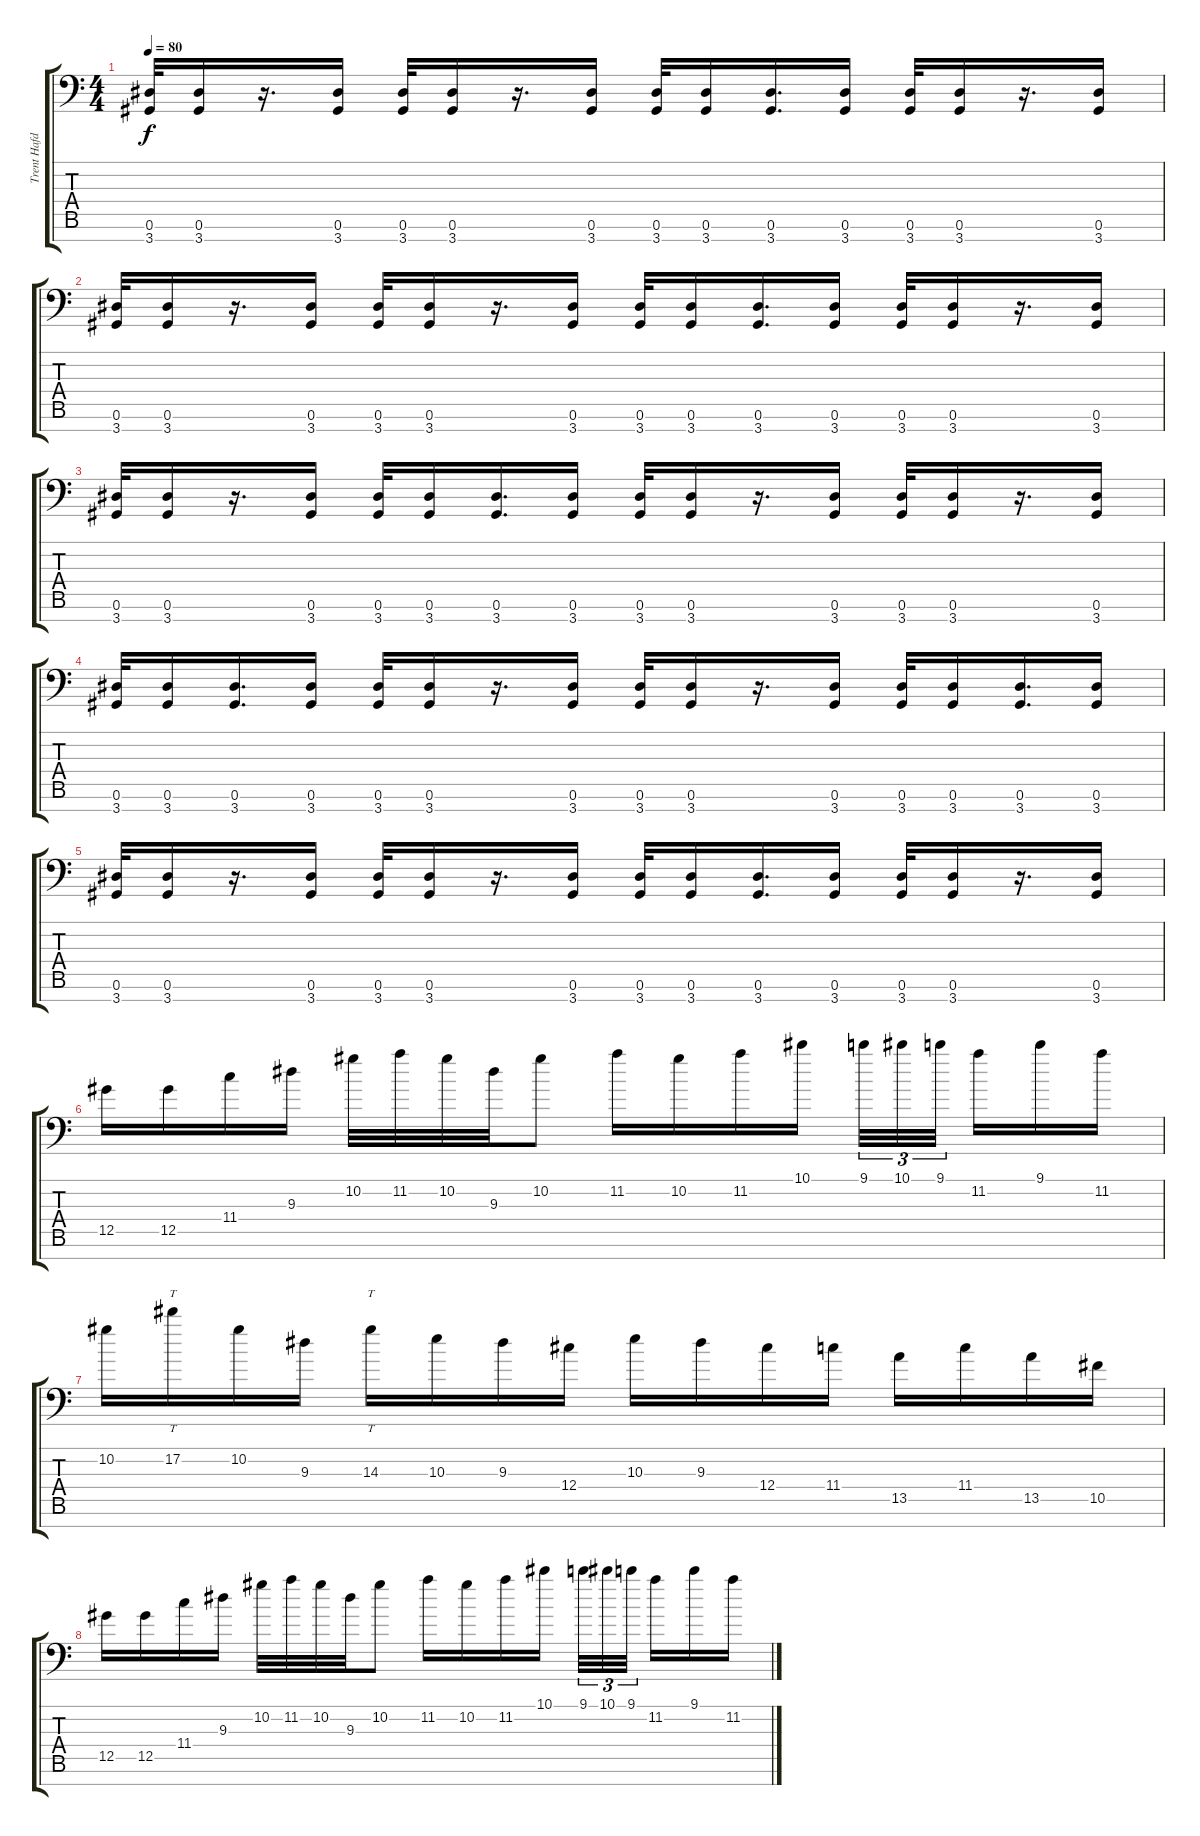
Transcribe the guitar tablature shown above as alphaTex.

\track ("Trent Hafdahl" "Trent Hafd") {instrument distortionguitar}
\staff {score tabs}
\tuning (Eb4 Bb3 Gb3 Db3 Ab2 Eb2 F1) {hide}
\ts (4 4)
\tempo 80
\clef f4
\ks c
(0.6 3.7).32{dy f} (0.6 3.7).16 r.16{d} (0.6 3.7).16 (0.6 3.7).32 (0.6 3.7).16 r.16{d} (0.6 3.7).16 (0.6 3.7).32 (0.6 3.7).16 (0.6 3.7).16{d} (0.6 3.7).16 (0.6 3.7).32 (0.6 3.7).16 r.16{d} (0.6 3.7).16 |
(0.6 3.7).32 (0.6 3.7).16 r.16{d} (0.6 3.7).16 (0.6 3.7).32 (0.6 3.7).16 r.16{d} (0.6 3.7).16 (0.6 3.7).32 (0.6 3.7).16 (0.6 3.7).16{d} (0.6 3.7).16 (0.6 3.7).32 (0.6 3.7).16 r.16{d} (0.6 3.7).16 |
(0.6 3.7).32 (0.6 3.7).16 r.16{d} (0.6 3.7).16 (0.6 3.7).32 (0.6 3.7).16 (0.6 3.7).16{d} (0.6 3.7).16 (0.6 3.7).32 (0.6 3.7).16 r.16{d} (0.6 3.7).16 (0.6 3.7).32 (0.6 3.7).16 r.16{d} (0.6 3.7).16 |
(0.6 3.7).32 (0.6 3.7).16 (0.6 3.7).16{d} (0.6 3.7).16 (0.6 3.7).32 (0.6 3.7).16 r.16{d} (0.6 3.7).16 (0.6 3.7).32 (0.6 3.7).16 r.16{d} (0.6 3.7).16 (0.6 3.7).32 (0.6 3.7).16 (0.6 3.7).16{d} (0.6 3.7).16 |
(0.6 3.7).32 (0.6 3.7).16 r.16{d} (0.6 3.7).16 (0.6 3.7).32 (0.6 3.7).16 r.16{d} (0.6 3.7).16 (0.6 3.7).32 (0.6 3.7).16 (0.6 3.7).16{d} (0.6 3.7).16 (0.6 3.7).32 (0.6 3.7).16 r.16{d} (0.6 3.7).16 |
12.5.16 12.5.16 11.4.16 9.3.16 10.2.32 11.2.32 10.2.32 9.3.32 10.2.8 11.2.16 10.2.16 11.2.16 10.1.16 9.1.32{tu (3 2)} 10.1.32{tu (3 2)} 9.1.32{tu (3 2) beam splitsecondary} 11.2.16 9.1.16 11.2.16 |
10.2.16 17.2.16{tt} 10.2.16 9.3.16 14.3.16{tt} 10.3.16 9.3.16 12.4.16 10.3.16 9.3.16 12.4.16 11.4.16 13.5.16 11.4.16 13.5.16 10.5.16 |
12.5.16 12.5.16 11.4.16 9.3.16 10.2.32 11.2.32 10.2.32 9.3.32 10.2.8 11.2.16 10.2.16 11.2.16 10.1.16 9.1.32{tu (3 2)} 10.1.32{tu (3 2)} 9.1.32{tu (3 2) beam splitsecondary} 11.2.16 9.1.16 11.2.16
